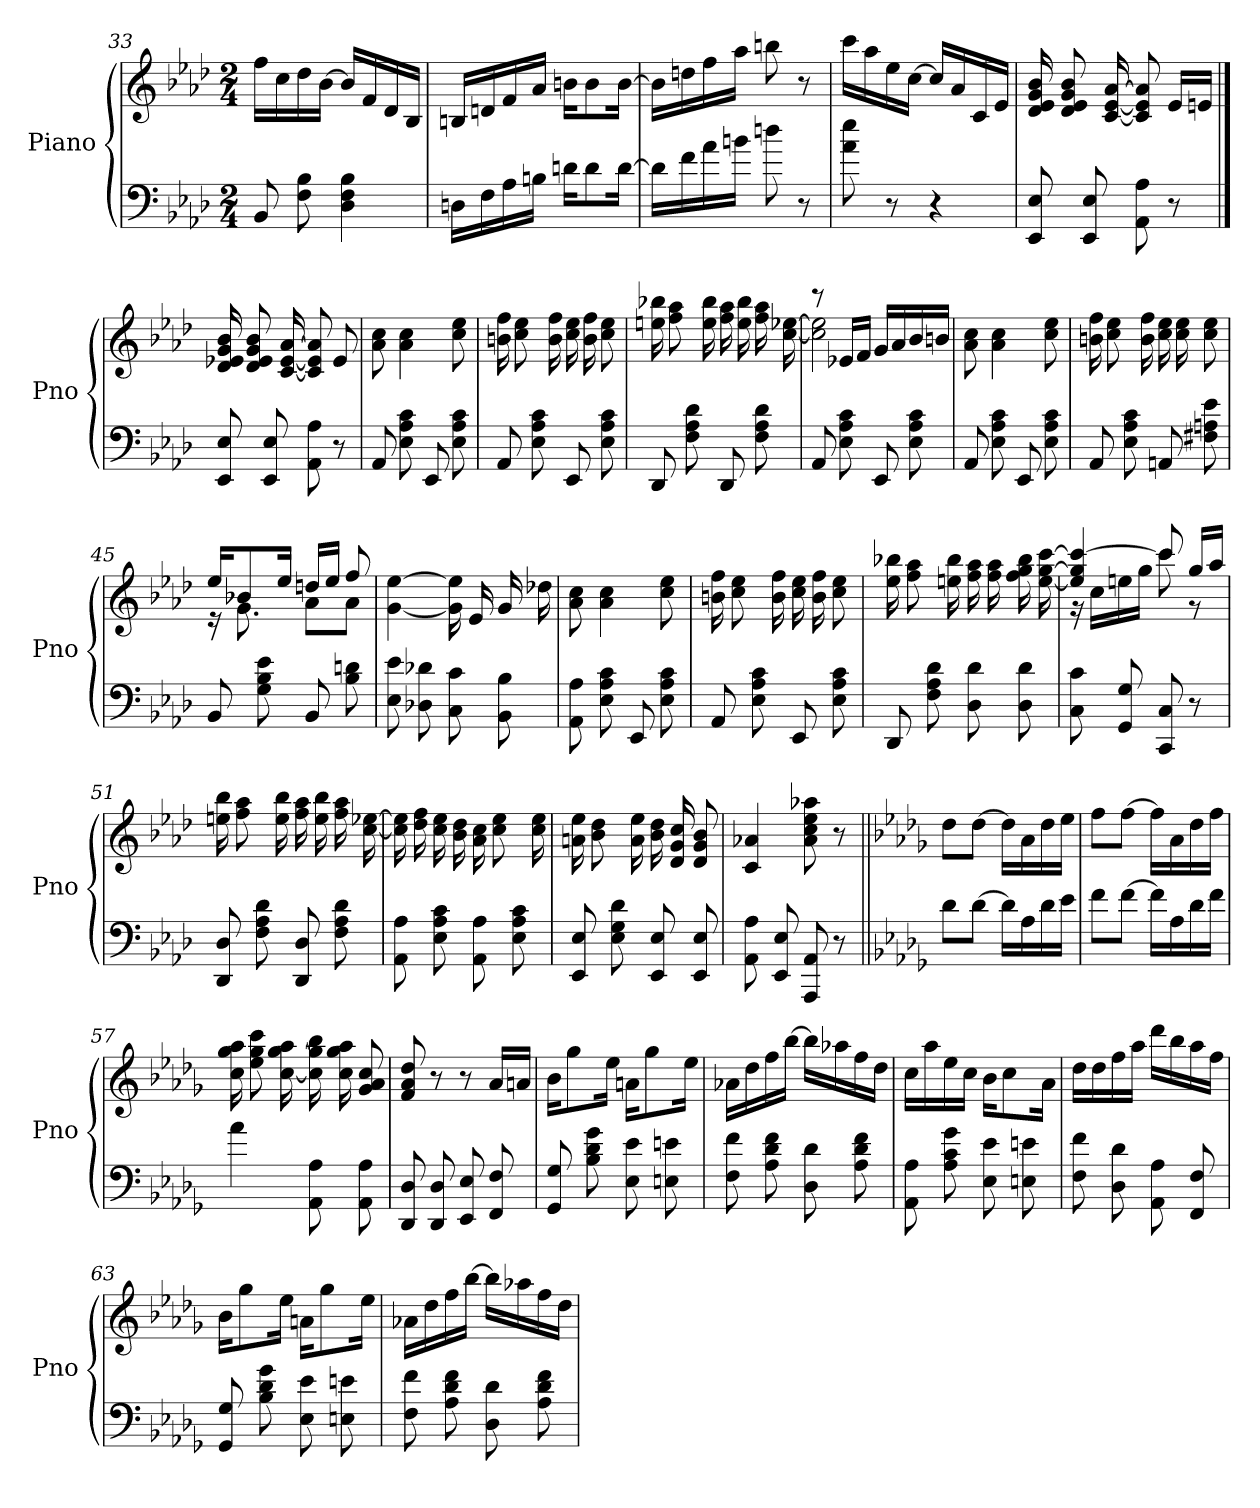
**kern	**kern
*part2	*part1
*staff2	*staff1
*I"Piano	*I"Piano
*I'Pno	*I'Pno
*clefF4	*clefG2
*k[b-e-a-d-]	*k[b-e-a-d-]
*M2/4	*M2/4
=33	=33
8BB-/	16ff\LL
.	16cc\
8F\ 8B-\	16dd-\
.	[16b-\JJ
4D-\ 4F\ 4B-\	16b-/LL]
.	16f/
.	16d-/
.	16B-/JJ
=34	=34
16Dn\LL	16Bn/LL
16F\	16dn/
16A-\	16f/
16Bn\JJ	16a-/JJ
16dn\KL	16bn\KL
8d\	8b\
[16d\Jk	[16b\Jk
!!LO:LB:g=z
=35	=35
16d\LL]	16b\LL]
16f\	16ddn\
16a-\	16ff\
16bn\JJ	16aa-\JJ
8ddn\	8bbn\
8r	8r
=36	=36
8a-\ 8ee-\	16ccc\LL
.	16aa-\
8r	16ee-\
.	[16cc\JJ
4r	16cc/LL]
.	16a-/
.	16c/
.	16e-/JJ
=37	=37
8EE-/ 8E-/	16d-/ 16e-/ 16g/ 16b-/
.	8d-/ 8e-/ 8g/ 8b-/
8EE-/ 8E-/	.
.	[16c/ [16e-/ [16a-/
8AA-\ 8A-\	8c/] 8e-/] 8a-/]
8r	16e-/LL
.	16en/JJ
==38	==38
8EE-/ 8E-/	16d-/ 16e-X/ 16g/ 16b-/
.	8d-/ 8e-/ 8g/ 8b-/
8EE-/ 8E-/	.
.	[16c/ [16e-/ [16a-/
8AA-\ 8A-\	8c/] 8e-/] 8a-/]
8r	8e-/
=39	=39
8AA-/	8a-\ 8cc\
8E-\ 8A-\ 8c\	4a-\ 4cc\
8EE-/	.
8E-\ 8A-\ 8c\	8cc\ 8ee-\
!!LO:LB:g=z
=40	=40
8AA-/	16bn\ 16ff\
.	8cc\ 8ee-\
8E-\ 8A-\ 8c\	.
.	16b\ 16ff\
8EE-/	16cc\ 16ee-\
.	16b\ 16ff\
8E-\ 8A-\ 8c\	8cc\ 8ee-\
=41	=41
8DD-/	16een\ 16bb-X\
.	8ff\ 8aa-\
8F\ 8A-\ 8d-\	.
.	16ee\ 16bb-\
8DD-/	16ff\ 16aa-\
.	16ee\ 16bb-\
8F\ 8A-\ 8d-\	16ff\ 16aa-\
.	[16cc\ [16ee-X\
=42	=42
*	*^
8AA-/	8r	2cc\] 2ee-\]
8E-\ 8A-\ 8c\	16e-X/LL	.
.	16f/JJ	.
8EE-/	16g/LL	.
.	16a-/	.
8E-\ 8A-\ 8c\	16b-/	.
.	16bn/JJ	.
*	*v	*v
=43	=43
8AA-/	8a-\ 8cc\
8E-\ 8A-\ 8c\	4a-\ 4cc\
8EE-/	.
8E-\ 8A-\ 8c\	8cc\ 8ee-\
=44	=44
8AA-/	16bn\ 16ff\
.	8cc\ 8ee-\
8E-\ 8A-\ 8c\	.
.	16b\ 16ff\
8AAn/	16cc\ 16ee-\
.	16cc\ 16ee-\
8F#X\ 8An\ 8e-\	8cc\ 8ee-\
!!LO:LB:g=z
=45	=45
*	*^
8BB-/	16ee-/KL	16r
.	8b-X/	8.g\
8G\ 8B-\ 8e-\	.	.
.	16ee-/Jk	.
8BB-/	16ddn/LL	8a-\L
.	16ee-/JJ	.
8B-\ 8dn\	8ff/	8a-\J
*	*v	*v
=46	=46
8E-\ 8e-\	[4g\ [4ee-\
8D-X\ 8d-X\	.
8C\ 8c\	16g\] 16ee-\]
.	16e-/
8BB-\ 8B-\	16g/
.	16dd-X\
=47	=47
8AA-\ 8A-\	8a-\ 8cc\
8E-\ 8A-\ 8c\	4a-\ 4cc\
8EE-/	.
8E-\ 8A-\ 8c\	8cc\ 8ee-\
=48	=48
8AA-/	16bn\ 16ff\
.	8cc\ 8ee-\
8E-\ 8A-\ 8c\	.
.	16b\ 16ff\
8EE-/	16cc\ 16ee-\
.	16b\ 16ff\
8E-\ 8A-\ 8c\	8cc\ 8ee-\
=49	=49
8DD-/	16ee-\ 16bb-X\
.	8ff\ 8aa-\
8F\ 8A-\ 8d-\	.
.	16een\ 16bb-\
8D-\ 8d-\	16ff\ 16aa-\
.	16ff\ 16aa-\
8D-\ 8d-\	16ff\ 16gg\ 16bb-\
.	[16ee\ [16gg\ [16ccc\
!!LO:LB:g=z
=50	=50
*	*^
8C\ 8c\	4ee/] 4gg/] 4ccc/_	16r
.	.	16cc\LL
8GG/ 8G/	.	16een\
.	.	16gg\JJ
8CC/ 8C/	8ccc/	8ccc\]
8r	16gg/LL	8r
.	16aa-/JJ	.
*	*v	*v
=51	=51
8DD-/ 8D-/	16een\ 16bb-\
.	8ff\ 8aa-\
8F\ 8A-\ 8d-\	.
.	16ee\ 16bb-\
8DD-/ 8D-/	16ff\ 16aa-\
.	16ee\ 16bb-\
8F\ 8A-\ 8d-\	16ff\ 16aa-\
.	[16cc\ [16ee-X\
=52	=52
8AA-\ 8A-\	16cc\] 16ee-\]
.	16dd-\ 16ff\
8E-\ 8A-\ 8c\	16cc\ 16ee-\
.	16b-\ 16dd-\
8AA-\ 8A-\	16a-\ 16cc\
.	8cc\ 8ee-\
8E-\ 8A-\ 8c\	.
.	16cc\ 16ee-\
=53	=53
8EE-/ 8E-/	16an\ 16ee-\
.	8b-\ 8dd-\
8E-\ 8G\ 8d-\	.
.	16a\ 16ee-\
8EE-/ 8E-/	16b-\ 16dd-\
.	16d-/ 16g/ 16cc/
8EE-/ 8E-/	8d-/ 8g/ 8b-/
=54	=54
8AA-\ 8A-\	4c/ 4a-X/
8EE-/ 8E-/	.
8AAA-/ 8AA-/	8a-\ 8cc\ 8ee-\ 8aa-X\
8r	8r
!!LO:LB:g=z
=55||	=55||
*k[b-e-a-d-g-]	*k[b-e-a-d-g-]
8d-\L	8dd-\L
[8d-\J	[8dd-\J
16d-\LL]	16dd-\LL]
16A-\	16a-\
16d-\	16dd-\
16e-\JJ	16ee-\JJ
=56	=56
8f\L	8ff\L
[8f\J	[8ff\J
16f\LL]	16ff\LL]
16A-\	16a-\
16d-\	16dd-\
16f\JJ	16ff\JJ
=57	=57
4a-\	16cc\ 16gg-\ 16aa-\
.	8ee-\ 8gg-\ 8ccc\
.	[16cc\ [16gg-\ 16aa-\
8AA-\ 8A-\	16cc\] 16gg-\] 16bb-\
.	16cc\ 16gg-\ 16aa-\
8AA-\ 8A-\	8g-/ 8a-/ 8cc/
=58	=58
8DD-/ 8D-/	8f/ 8a-/ 8dd-/
8DD-/ 8D-/	8r
8EE-/ 8E-/	8r
8FF/ 8F/	16a-/LL
.	16an/JJ
=59!|	=59!|
8GG-/ 8G-/	16b-\KL
.	8gg-\
8B-\ 8d-\ 8g-\	.
.	16ee-\Jk
8E-\ 8e-\	16an\KL
.	8gg-\
8En\ 8en\	.
.	16ee-\Jk
!!LO:PB:g=z
=60	=60
8F\ 8f\	16a-X\LL
.	16dd-\
8A-\ 8d-\ 8f\	16ff\
.	[16bb-\JJ
8D-\ 8d-\	16bb-\LL]
.	16aa-X\
8A-\ 8d-\ 8f\	16ff\
.	16dd-\JJ
=61	=61
8AA-\ 8A-\	16cc\LL
.	16aa-\
8A-\ 8c\ 8g-\	16ee-\
.	16cc\JJ
8E-\ 8e-\	16b-\KL
.	8cc\
8En\ 8en\	.
.	16a-\Jk
=62	=62
8F\ 8f\	16dd-\LL
.	16dd-\
8D-\ 8d-\	16ff\
.	16aa-\JJ
8AA-\ 8A-\	16ddd-\LL
.	16bb-\
8FF/ 8F/	16aa-\
.	16ff\JJ
=63	=63
8GG-/ 8G-/	16b-\KL
.	8gg-\
8B-\ 8d-\ 8g-\	.
.	16ee-\Jk
8E-\ 8e-\	16an\KL
.	8gg-\
8En\ 8en\	.
.	16ee-\Jk
=64	=64
8F\ 8f\	16a-X\LL
.	16dd-\
8A-\ 8d-\ 8f\	16ff\
.	[16bb-\JJ
8D-\ 8d-\	16bb-\LL]
.	16aa-X\
8A-\ 8d-\ 8f\	16ff\
.	16dd-\JJ
=	=
*-	*-
